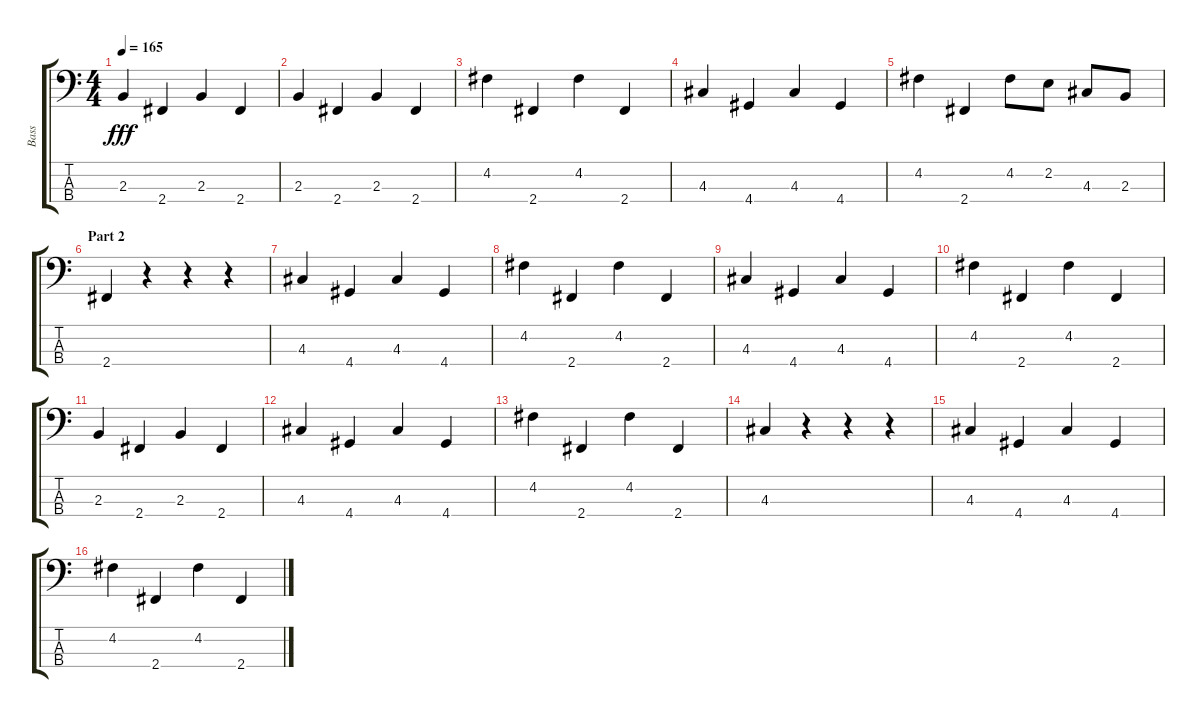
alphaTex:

\track ("Bass" "Bass") {instrument acousticbass}
\staff {score tabs}
\tuning (G2 D2 A1 E1) {hide}
\ts (4 4)
\tempo 165
\clef f4
\ks c
2.3.4{dy fff} 2.4.4 2.3.4 2.4.4 |
2.3.4 2.4.4 2.3.4 2.4.4 |
4.2.4 2.4.4 4.2.4 2.4.4 |
4.3.4 4.4.4 4.3.4 4.4.4 |
4.2.4 2.4.4 4.2.8 2.2.8 4.3.8 2.3.8 |
\section ("" "Part 2")
2.4.4 r.4 r.4 r.4 |
4.3.4 4.4.4 4.3.4 4.4.4 |
4.2.4 2.4.4 4.2.4 2.4.4 |
4.3.4 4.4.4 4.3.4 4.4.4 |
4.2.4 2.4.4 4.2.4 2.4.4 |
2.3.4 2.4.4 2.3.4 2.4.4 |
4.3.4 4.4.4 4.3.4 4.4.4 |
4.2.4 2.4.4 4.2.4 2.4.4 |
4.3.4 r.4 r.4 r.4 |
4.3.4 4.4.4 4.3.4 4.4.4 |
4.2.4 2.4.4 4.2.4 2.4.4
